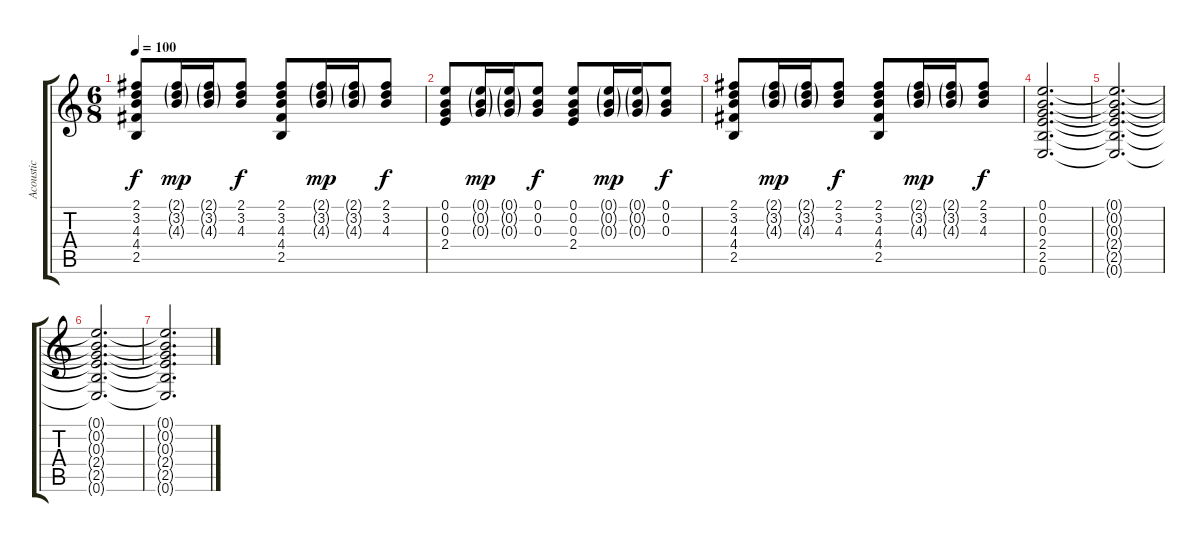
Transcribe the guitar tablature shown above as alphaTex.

\track ("Acoustic" "Acoustic") {instrument acousticguitarsteel}
\staff {score tabs}
\tuning (E4 B3 G3 D3 A2 E2) {hide}
\ts (6 8)
\tempo 100
\clef g2
\ks c
(2.1 3.2 4.3 4.4 2.5).8{dy f} (2.1{g} 3.2{g} 4.3{g}).16{dy mp} (2.1{g} 3.2{g} 4.3{g}).16 (2.1 3.2 4.3).8{dy f} (2.1 3.2 4.3 4.4 2.5).8 (2.1{g} 3.2{g} 4.3{g}).16{dy mp} (2.1{g} 3.2{g} 4.3{g}).16 (2.1 3.2 4.3).8{dy f} |
(0.1 0.2 0.3 2.4).8 (0.1{g} 0.2{g} 0.3{g}).16{dy mp} (0.1{g} 0.2{g} 0.3{g}).16 (0.1 0.2 0.3).8{dy f} (0.1 0.2 0.3 2.4).8 (0.1{g} 0.2{g} 0.3{g}).16{dy mp} (0.1{g} 0.2{g} 0.3{g}).16 (0.1 0.2 0.3).8{dy f} |
(2.1 3.2 4.3 4.4 2.5).8 (2.1{g} 3.2{g} 4.3{g}).16{dy mp} (2.1{g} 3.2{g} 4.3{g}).16 (2.1 3.2 4.3).8{dy f} (2.1 3.2 4.3 4.4 2.5).8 (2.1{g} 3.2{g} 4.3{g}).16{dy mp} (2.1{g} 3.2{g} 4.3{g}).16 (2.1 3.2 4.3).8{dy f} |
(0.1 0.2 0.3 2.4 2.5 0.6).2{d} |
(0.1{t} 0.2{t} 0.3{t} 2.4{t} 2.5{t} 0.6{t}).2{d} |
(0.1{t} 0.2{t} 0.3{t} 2.4{t} 2.5{t} 0.6{t}).2{d} |
(0.1{t} 0.2{t} 0.3{t} 2.4{t} 2.5{t} 0.6{t}).2{d}
